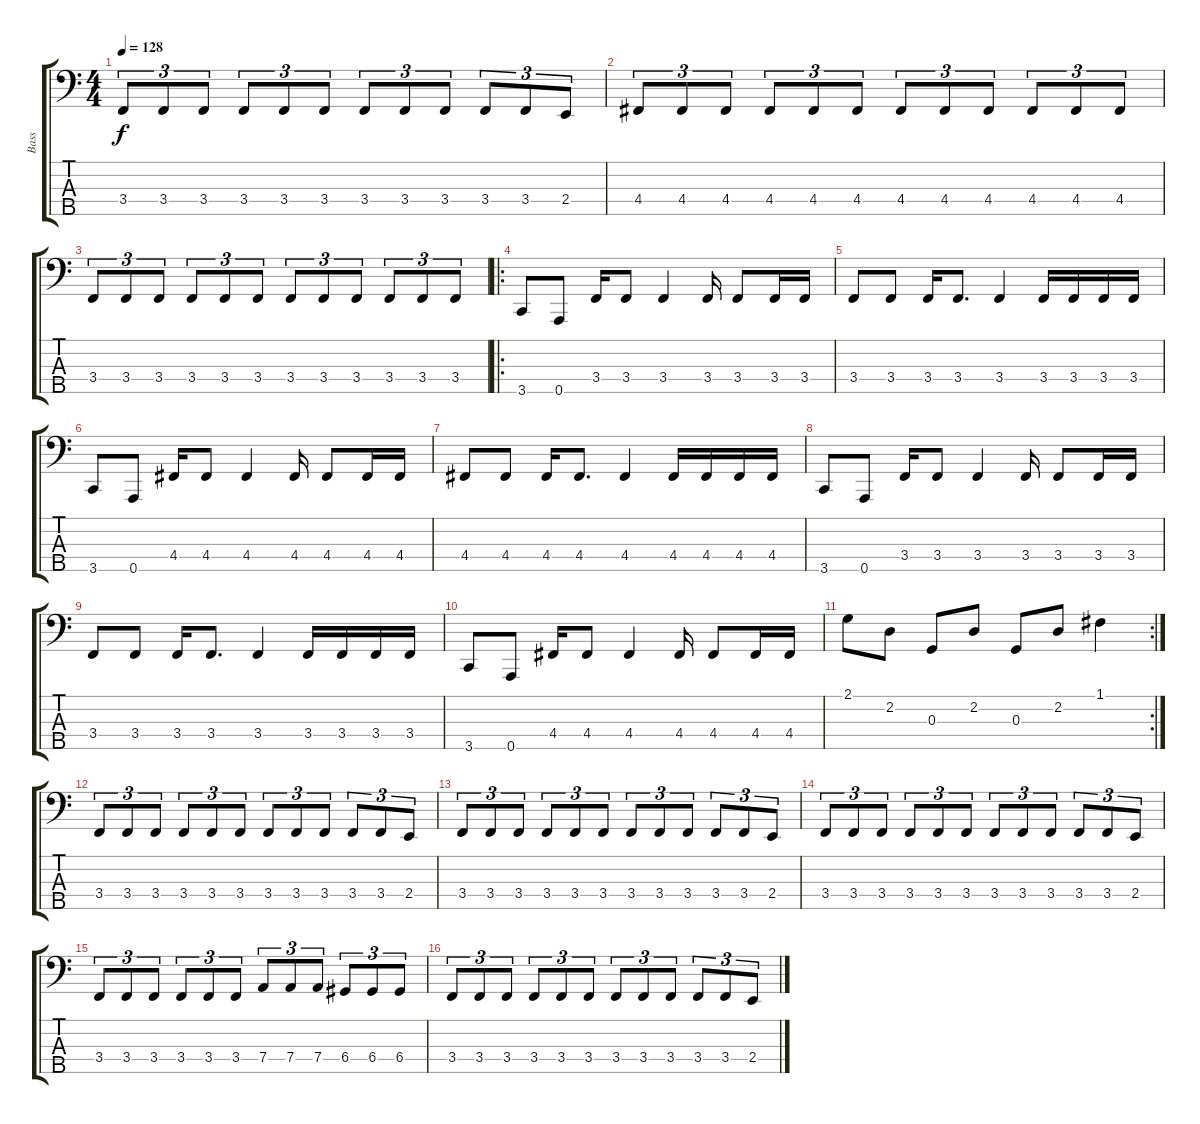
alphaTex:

\track ("Bass" "Bass") {instrument electricbassfinger}
\staff {score tabs}
\tuning (F2 C2 G1 D1 A0) {hide}
\ts (4 4)
\tempo 128
\clef f4
\ks c
3.4.8{tu (3 2) dy f} 3.4.8{tu (3 2)} 3.4.8{tu (3 2)} 3.4.8{tu (3 2)} 3.4.8{tu (3 2)} 3.4.8{tu (3 2)} 3.4.8{tu (3 2)} 3.4.8{tu (3 2)} 3.4.8{tu (3 2)} 3.4.8{tu (3 2)} 3.4.8{tu (3 2)} 2.4.8{tu (3 2)} |
4.4.8{tu (3 2)} 4.4.8{tu (3 2)} 4.4.8{tu (3 2)} 4.4.8{tu (3 2)} 4.4.8{tu (3 2)} 4.4.8{tu (3 2)} 4.4.8{tu (3 2)} 4.4.8{tu (3 2)} 4.4.8{tu (3 2)} 4.4.8{tu (3 2)} 4.4.8{tu (3 2)} 4.4.8{tu (3 2)} |
3.4.8{tu (3 2)} 3.4.8{tu (3 2)} 3.4.8{tu (3 2)} 3.4.8{tu (3 2)} 3.4.8{tu (3 2)} 3.4.8{tu (3 2)} 3.4.8{tu (3 2)} 3.4.8{tu (3 2)} 3.4.8{tu (3 2)} 3.4.8{tu (3 2)} 3.4.8{tu (3 2)} 3.4.8{tu (3 2)} |
\ro
3.5.8 0.5.8 3.4.16 3.4.8 3.4.4 3.4.16 3.4.8 3.4.16 3.4.16 |
3.4.8 3.4.8 3.4.16 3.4.8{d} 3.4.4 3.4.16 3.4.16 3.4.16 3.4.16 |
3.5.8 0.5.8 4.4.16 4.4.8 4.4.4 4.4.16 4.4.8 4.4.16 4.4.16 |
4.4.8 4.4.8 4.4.16 4.4.8{d} 4.4.4 4.4.16 4.4.16 4.4.16 4.4.16 |
3.5.8 0.5.8 3.4.16 3.4.8 3.4.4 3.4.16 3.4.8 3.4.16 3.4.16 |
3.4.8 3.4.8 3.4.16 3.4.8{d} 3.4.4 3.4.16 3.4.16 3.4.16 3.4.16 |
3.5.8 0.5.8 4.4.16 4.4.8 4.4.4 4.4.16 4.4.8 4.4.16 4.4.16 |
\rc 2
2.1.8 2.2.8 0.3.8 2.2.8 0.3.8 2.2.8 1.1.4 |
3.4.8{tu (3 2)} 3.4.8{tu (3 2)} 3.4.8{tu (3 2)} 3.4.8{tu (3 2)} 3.4.8{tu (3 2)} 3.4.8{tu (3 2)} 3.4.8{tu (3 2)} 3.4.8{tu (3 2)} 3.4.8{tu (3 2)} 3.4.8{tu (3 2)} 3.4.8{tu (3 2)} 2.4.8{tu (3 2)} |
3.4.8{tu (3 2)} 3.4.8{tu (3 2)} 3.4.8{tu (3 2)} 3.4.8{tu (3 2)} 3.4.8{tu (3 2)} 3.4.8{tu (3 2)} 3.4.8{tu (3 2)} 3.4.8{tu (3 2)} 3.4.8{tu (3 2)} 3.4.8{tu (3 2)} 3.4.8{tu (3 2)} 2.4.8{tu (3 2)} |
3.4.8{tu (3 2)} 3.4.8{tu (3 2)} 3.4.8{tu (3 2)} 3.4.8{tu (3 2)} 3.4.8{tu (3 2)} 3.4.8{tu (3 2)} 3.4.8{tu (3 2)} 3.4.8{tu (3 2)} 3.4.8{tu (3 2)} 3.4.8{tu (3 2)} 3.4.8{tu (3 2)} 2.4.8{tu (3 2)} |
3.4.8{tu (3 2)} 3.4.8{tu (3 2)} 3.4.8{tu (3 2)} 3.4.8{tu (3 2)} 3.4.8{tu (3 2)} 3.4.8{tu (3 2)} 7.4.8{tu (3 2)} 7.4.8{tu (3 2)} 7.4.8{tu (3 2)} 6.4.8{tu (3 2)} 6.4.8{tu (3 2)} 6.4.8{tu (3 2)} |
3.4.8{tu (3 2)} 3.4.8{tu (3 2)} 3.4.8{tu (3 2)} 3.4.8{tu (3 2)} 3.4.8{tu (3 2)} 3.4.8{tu (3 2)} 3.4.8{tu (3 2)} 3.4.8{tu (3 2)} 3.4.8{tu (3 2)} 3.4.8{tu (3 2)} 3.4.8{tu (3 2)} 2.4.8{tu (3 2)}
